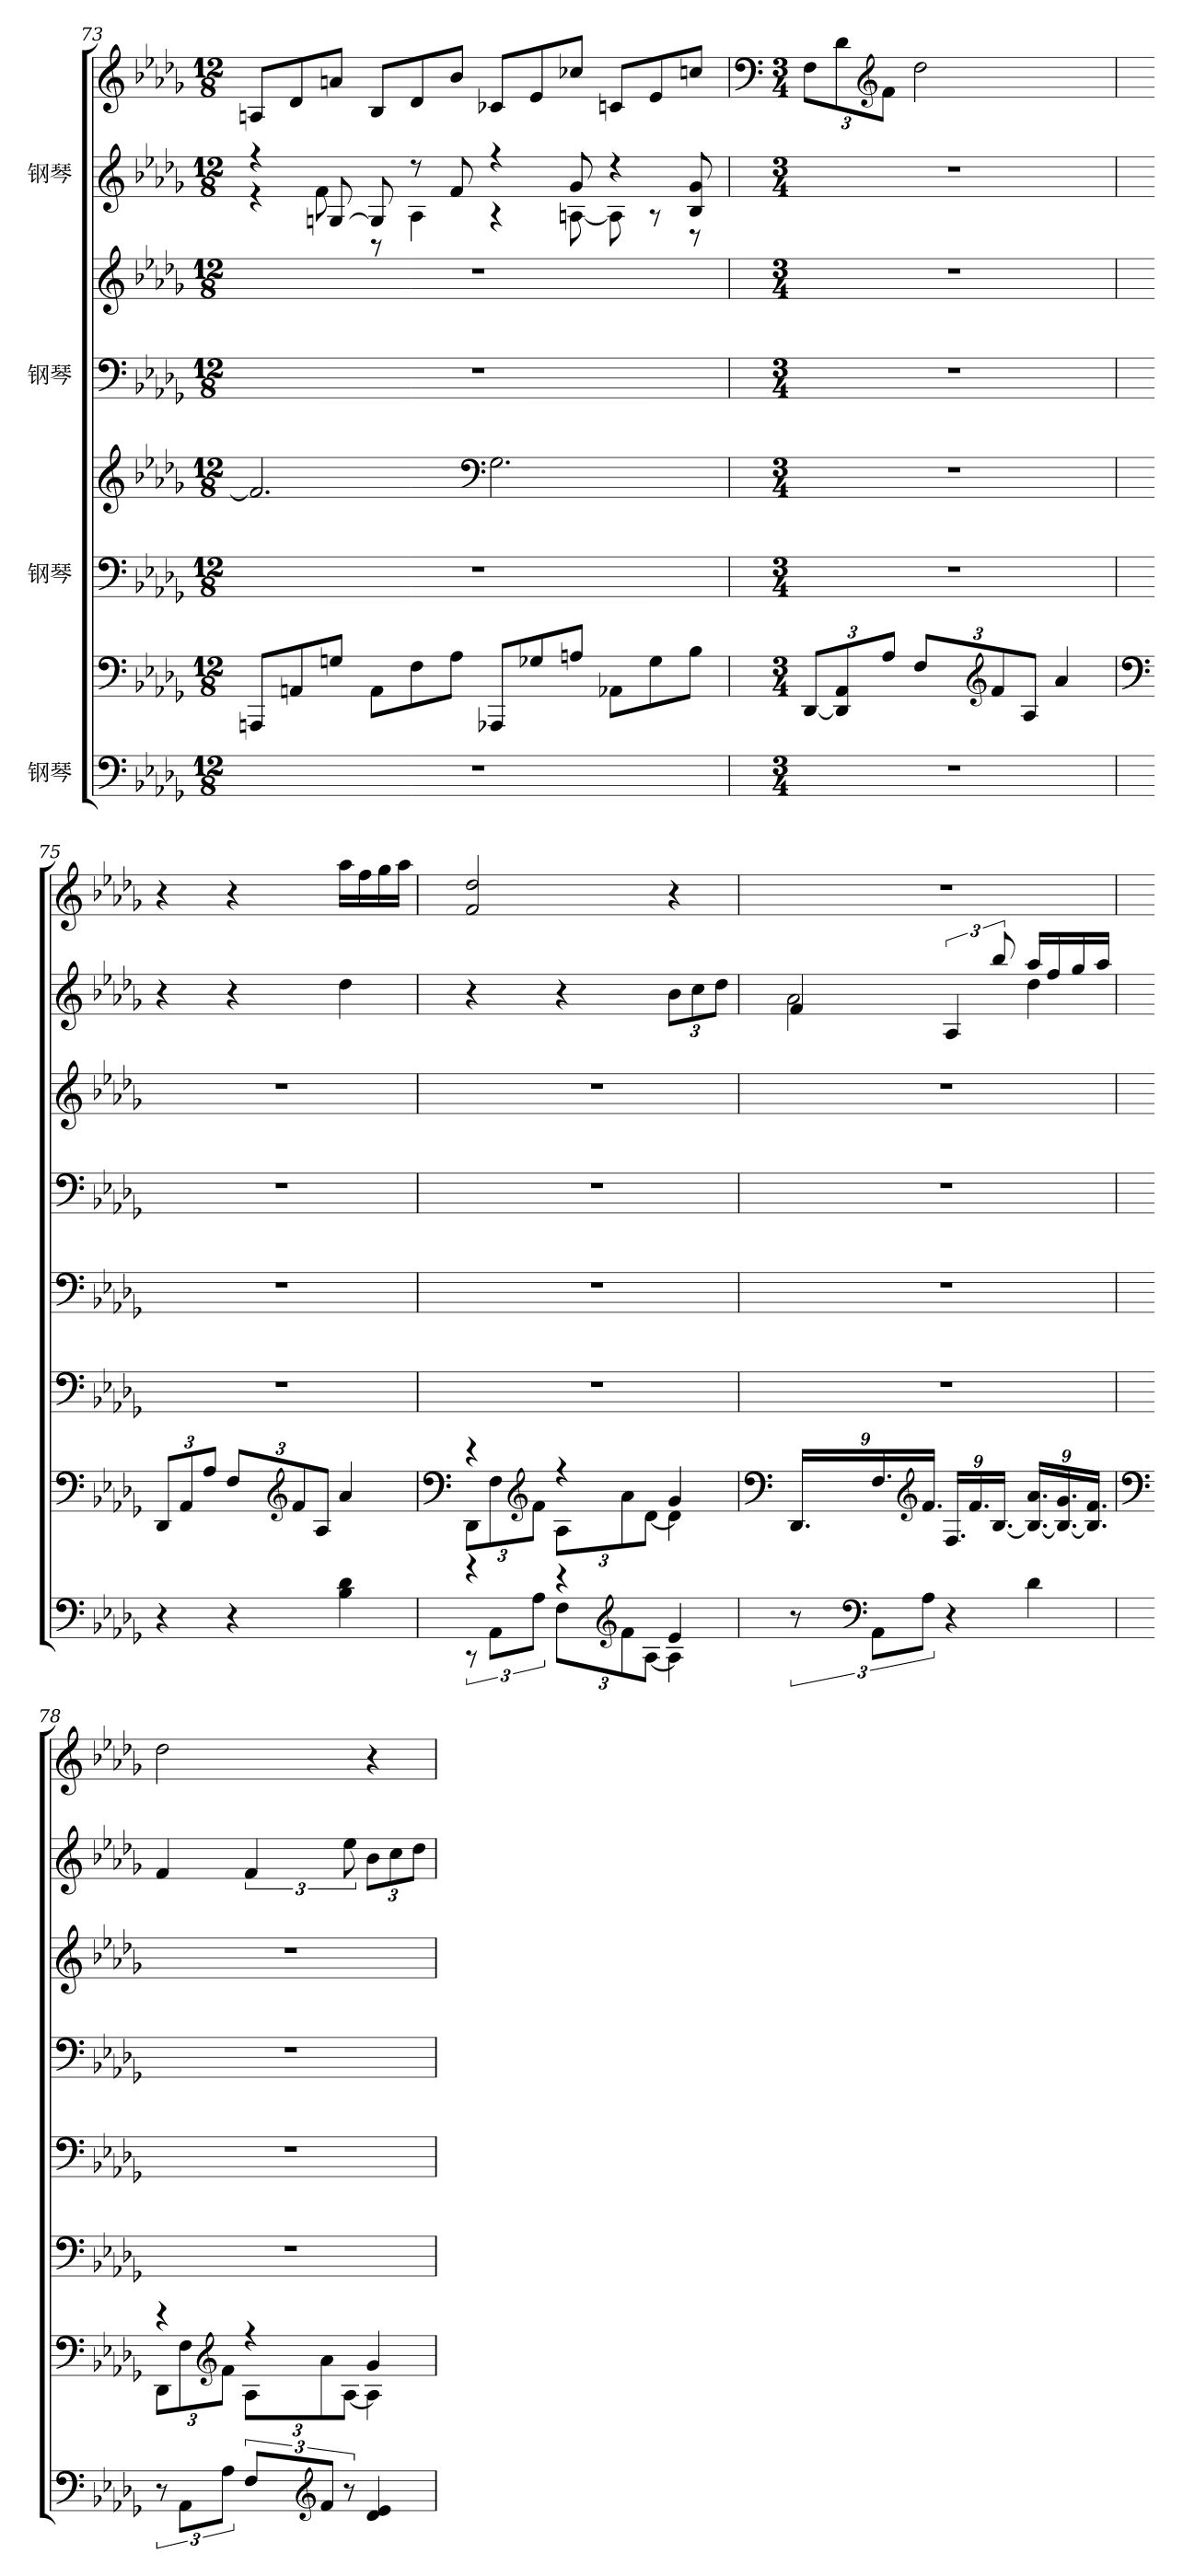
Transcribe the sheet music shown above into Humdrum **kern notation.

**kern	**kern	**kern	**kern	**kern	**kern	**kern	**kern
*part4	*part4	*part3	*part3	*part2	*part2	*part1	*part1
*staff8	*staff7	*staff6	*staff5	*staff4	*staff3	*staff2	*staff1
*I"钢琴	*	*I"钢琴	*	*I"钢琴	*	*I"钢琴	*
!!LO:PB:g=z
*clefF4	*clefF4	*clefF4	*clefG2	*clefF4	*clefG2	*clefG2	*clefG2
*k[b-e-a-d-g-]	*k[b-e-a-d-g-]	*k[b-e-a-d-g-]	*k[b-e-a-d-g-]	*k[b-e-a-d-g-]	*k[b-e-a-d-g-]	*k[b-e-a-d-g-]	*k[b-e-a-d-g-]
*M12/8	*M12/8	*M12/8	*M12/8	*M12/8	*M12/8	*M12/8	*M12/8
*MM57	*MM57	*MM57	*MM57	*MM57	*MM57	*MM57	*MM57
=73	=73	=73	=73	=73	=73	=73	=73
*	*	*	*	*	*	*^	*
1.r	8AAAn/L	1.r	2.f/]	1.r	1.r	4r	4r	8An/L
.	8AAn/	.	.	.	.	.	.	8d-/
.	8Gn/J	.	.	.	.	[8Gn/	8f\	8an/J
.	8AA\L	.	.	.	.	8G/]	8r	8B-/L
.	8F\	.	.	.	.	8r	4A-\	8d-/
.	8A-\J	.	.	.	.	8f/	.	8b-/J
*	*	*	*clefF4	*	*	*	*	*
.	8AAA-X/L	.	2.G-\	.	.	4r	4r	8c-X/L
.	8G-X/	.	.	.	.	.	.	8e-/
.	8An/J	.	.	.	.	8g-/	[8An\	8cc-X/J
.	8AA-X\L	.	.	.	.	4r	8A\]	8cn/L
.	8G-\	.	.	.	.	.	8r	8e-/
.	8B-\J	.	.	.	.	8B-/ 8g-/	8r	8ccn/J
*	*	*	*	*	*	*v	*v	*
=74	=74	=74	=74	=74	=74	=74	=74
*	*	*	*	*	*	*	*clefF4
*M3/4	*M3/4	*M3/4	*M3/4	*M3/4	*M3/4	*M3/4	*M3/4
*	*Xbrackettup	*	*	*	*	*	*Xbrackettup
*	*	*	*	*	*	*	*MM54
2.r	[12DD-/L	2.r	2.r	2.r	2.r	2.r	12F\L
.	12DD-/] 12AA-/	.	.	.	.	.	12d-\
*	*	*	*	*	*	*	*clefG2
.	12A-/J	.	.	.	.	.	12f\J
.	12F/L	.	.	.	.	.	2dd-\
*	*clefG2	*	*	*	*	*	*
.	12f/	.	.	.	.	.	.
.	12A-/J	.	.	.	.	.	.
.	4a-/	.	.	.	.	.	.
!!LO:PB:g=z
=75	=75	=75	=75	=75	=75	=75	=75
*	*clefF4	*	*	*	*	*	*
4r	12DD-/L	2.r	2.r	2.r	2.r	4r	4r
.	12AA-/	.	.	.	.	.	.
.	12A-/J	.	.	.	.	.	.
4r	12F/L	.	.	.	.	4r	4r
*	*clefG2	*	*	*	*	*	*
.	12f/	.	.	.	.	.	.
.	12A-/J	.	.	.	.	.	.
4B-\ 4d-\	4a-/	.	.	.	.	4dd-\	16aa-\LL
.	.	.	.	.	.	.	16ff\
.	.	.	.	.	.	.	16gg-\
.	.	.	.	.	.	.	16aa-\JJ
=76	=76	=76	=76	=76	=76	=76	=76
*	*clefF4	*	*	*	*	*	*
*	*	*	*	*	*	*	*MM54
*^	*^	*	*	*	*	*	*
4r	12r	4r	12DD-\L	2.r	2.r	2.r	2.r	4r	2f/ 2dd-/
.	12AA-\L	.	12F\	.	.	.	.	.	.
*	*	*clefG2	*	*	*	*	*	*	*
.	12A-\J	.	12f\J	.	.	.	.	.	.
*	*Xbrackettup	*	*	*	*	*	*	*	*
4r	12F\L	4r	12A-\L	.	.	.	.	4r	.
*clefG2	*	*	*	*	*	*	*	*	*
.	12f\	.	12a-\	.	.	.	.	.	.
.	[12A-\J	.	[12d-\J	.	.	.	.	.	.
*	*	*	*	*	*	*	*	*Xbrackettup	*
4e-/	4A-\]	4g-/	4d-\]	.	.	.	.	12b-\L	4r
.	.	.	.	.	.	.	.	12cc\	.
.	.	.	.	.	.	.	.	12dd-\J	.
*v	*v	*	*	*	*	*	*	*	*
*	*v	*v	*	*	*	*	*	*
!!LO:PB:g=z
=77	=77	=77	=77	=77	=77	=77	=77
*	*clefF4	*	*	*	*	*	*
*brackettup	*	*	*	*	*	*	*
*	*	*	*	*	*	*	*MM54
*	*	*	*	*	*	*^	*
12r	18.DD-/LL	2.r	2.r	2.r	2.r	4f/	2a-\	2.r
*clefF4	*	*	*	*	*	*	*	*
12AA-\L	18.F/	.	.	.	.	.	.	.
*	*clefG2	*	*	*	*	*	*	*
12A-\J	18.f/JJ	.	.	.	.	.	.	.
*	*	*	*	*	*	*brackettup	*	*
4r	18.F/LL	.	.	.	.	6A-/	.	.
.	18.f/	.	.	.	.	.	.	.
.	[18.B-/JJ	.	.	.	.	12bb-/	.	.
4d-\	18.B-/_ 18.a-/LL	.	.	.	.	16aa-/LL	4dd-\	.
.	.	.	.	.	.	16ff/	.	.
.	18.B-/_ 18.g-/	.	.	.	.	.	.	.
.	.	.	.	.	.	16gg-/	.	.
.	18.B-/] 18.f/JJ	.	.	.	.	.	.	.
.	.	.	.	.	.	16aa-/JJ	.	.
*	*	*	*	*	*	*v	*v	*
=78	=78	=78	=78	=78	=78	=78	=78
*	*clefF4	*	*	*	*	*	*
*	*	*	*	*	*	*	*MM54
*	*^	*	*	*	*	*	*
12r	4r	12DD-\L	2.r	2.r	2.r	2.r	4f/	2dd-\
12AA-\L	.	12F\	.	.	.	.	.	.
*	*clefG2	*	*	*	*	*	*	*
12A-\J	.	12f\J	.	.	.	.	.	.
12F/L	4r	12A-\L	.	.	.	.	6f/	.
*clefG2	*	*	*	*	*	*	*	*
12f/J	.	12a-\	.	.	.	.	.	.
12r	.	[12A-\J	.	.	.	.	12ee-\	.
*	*	*	*	*	*	*	*Xbrackettup	*
4d-/ 4e-/	4g-/	4A-\]	.	.	.	.	12b-\L	4r
.	.	.	.	.	.	.	12cc\	.
.	.	.	.	.	.	.	12dd-\J	.
*	*v	*v	*	*	*	*	*	*
=	=	=	=	=	=	=	=
*-	*-	*-	*-	*-	*-	*-	*-
